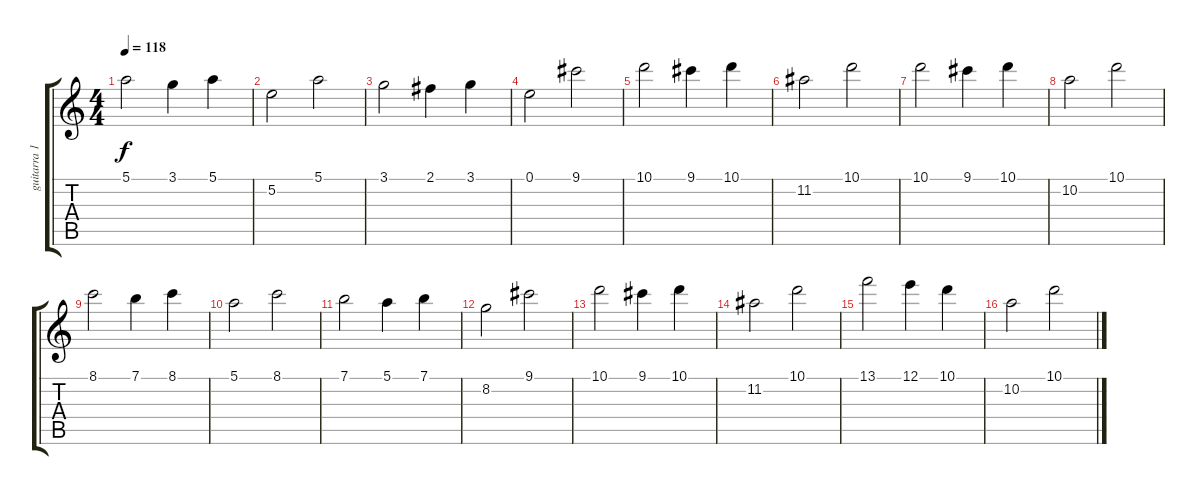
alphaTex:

\track ("guitarra 1" "guitarra 1") {instrument distortionguitar}
\staff {score tabs}
\tuning (E4 B3 G3 D3 A2 E2) {hide}
\ts (4 4)
\tempo 118
\clef g2
\ks c
5.1.2{dy f} 3.1.4 5.1.4 |
5.2.2 5.1.2 |
3.1.2 2.1.4 3.1.4 |
0.1.2 9.1.2 |
10.1.2 9.1.4 10.1.4 |
11.2.2 10.1.2 |
10.1.2 9.1.4 10.1.4 |
10.2.2 10.1.2 |
8.1.2 7.1.4 8.1.4 |
5.1.2 8.1.2 |
7.1.2 5.1.4 7.1.4 |
8.2.2 9.1.2 |
10.1.2 9.1.4 10.1.4 |
11.2.2 10.1.2 |
13.1.2 12.1.4 10.1.4 |
10.2.2 10.1.2
